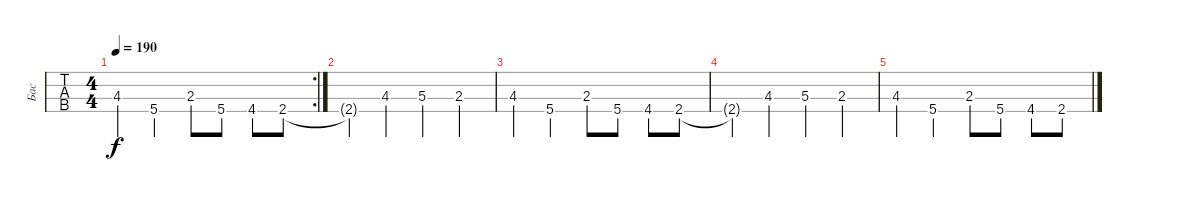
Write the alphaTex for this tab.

\track ("Бас" "Бас") {instrument electricbasspick}
\staff {tabs}
\tuning (G2 D2 A1 E1) {hide}
\rc 2
\ts (4 4)
\tempo 190
\clef f4
\ks c
4.3.4{dy f} 5.4.4 2.3.8 5.4.8 4.4.8 2.4.8 |
2.4{t}.4 4.3.4 5.3.4 2.3.4 |
4.3.4 5.4.4 2.3.8 5.4.8 4.4.8 2.4.8 |
2.4{t}.4 4.3.4 5.3.4 2.3.4 |
4.3.4 5.4.4 2.3.8 5.4.8 4.4.8 2.4.8
